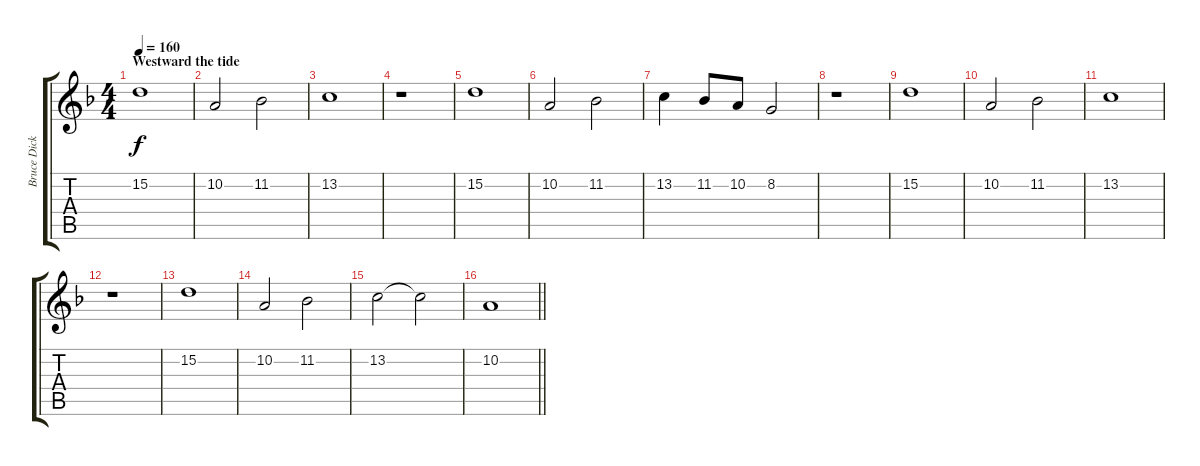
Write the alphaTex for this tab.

\track ("Bruce Dickinson" "Bruce Dick") {instrument cello}
\staff {score tabs}
\tuning (E4 B3 G3 D3 A2 E2) {hide}
\ts (4 4)
\section ("" "Westward the tide")
\tempo 160
\clef g2
\ks f
15.2.1{dy f} |
10.2.2 11.2.2 |
13.2.1 |
r.1 |
15.2.1 |
10.2.2 11.2.2 |
13.2.4 11.2.8 10.2.8 8.2.2 |
r.1 |
15.2.1 |
10.2.2 11.2.2 |
13.2.1 |
r.1 |
15.2.1 |
10.2.2 11.2.2 |
13.2.2 13.2{t}.2 |
\barLineRight lightlight
10.2.1
